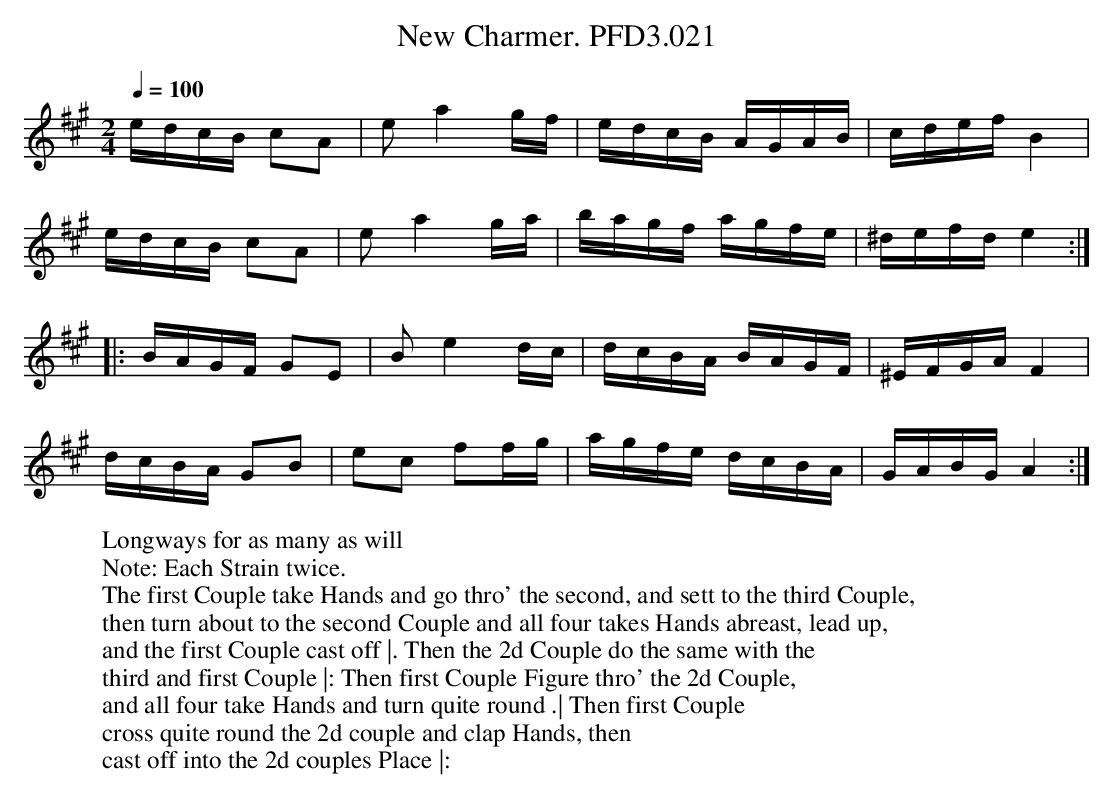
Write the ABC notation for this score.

X:1
T:New Charmer. PFD3.021
M:2/4
L:1/16
W:Longways for as many as will
W:Note: Each Strain twice.
W:The first Couple take Hands and go thro' the second, and sett to the third Couple,
W:then turn about to the second Couple and all four takes Hands abreast, lead up,
W:and the first Couple cast off |. Then the 2d Couple do the same with the
W:third and first Couple |: Then first Couple Figure thro' the 2d Couple,
W:and all four take Hands and turn quite round .| Then first Couple
W:cross quite round the 2d couple and clap Hands, then
W:cast off into the 2d couples Place |:
Q:1/4=100
K:A
edcB c2A2 | e2a4 gf | edcB AGAB | cdef B4 |
edcB c2A2 | e2a4 ga | bagf agfe | ^defd e4 :|
|: BAGF G2E2 | B2e4 dc | dcBA BAGF | ^EFGA F4 |
dcBA G2B2 | e2c2 f2fg | agfe dcBA | GABG A4 :|
